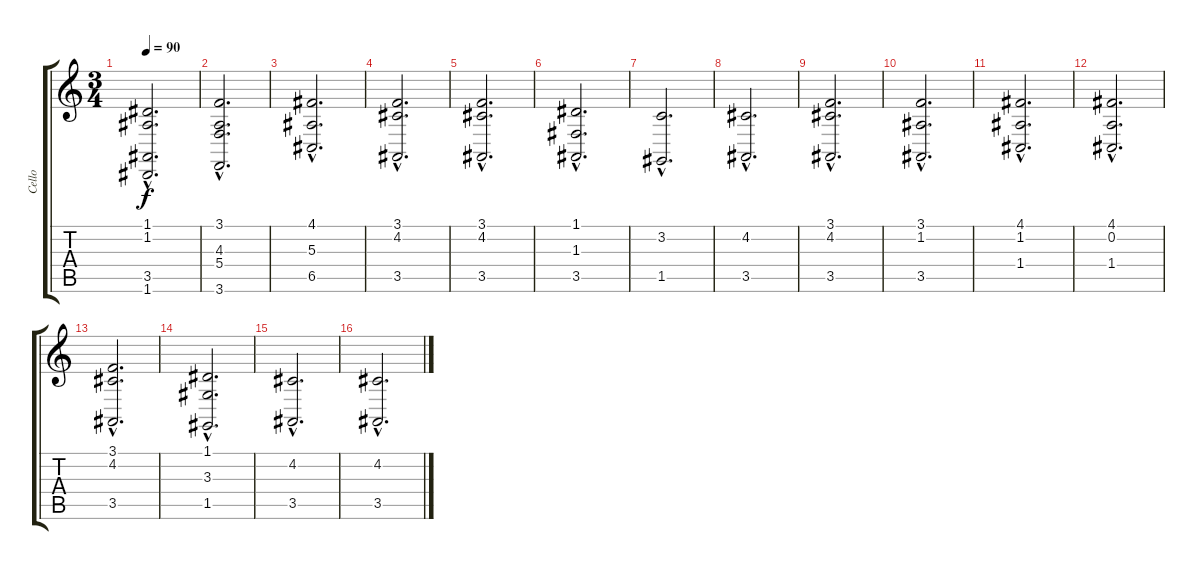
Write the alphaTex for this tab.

\track ("Cello" "Cello") {instrument cello}
\staff {score tabs}
\tuning (D4 A3 F3 C3 G2 D2) {hide}
\ts (3 4)
\tempo 90
\clef g2
\ks c
(1.1{hac} 1.2{hac} 3.5{hac} 1.6{hac}).2{d dy f volume 11} |
(3.1{hac} 4.3{hac} 5.4{hac} 3.6{hac}).2{d} |
(4.1{hac} 5.3{hac} 6.5{hac}).2{d} |
(3.1{hac} 4.2{hac} 3.5{hac}).2{d} |
(3.1{hac} 4.2{hac} 3.5{hac}).2{d} |
(1.1{hac} 1.3{hac} 3.5{hac}).2{d} |
(3.2{hac} 1.5{hac}).2{d} |
(4.2{hac} 3.5{hac}).2{d} |
(3.1{hac} 4.2{hac} 3.5{hac}).2{d} |
(3.1{hac} 1.2{hac} 3.5{hac}).2{d} |
(4.1{hac} 1.2{hac} 1.4{hac}).2{d} |
(4.1{hac} 0.2{hac} 1.4{hac}).2{d} |
(3.1{hac} 4.2{hac} 3.5{hac}).2{d} |
(1.1{hac} 3.3{hac} 1.5{hac}).2{d} |
(4.2{hac} 3.5{hac}).2{d} |
(4.2{hac} 3.5{hac}).2{d}
